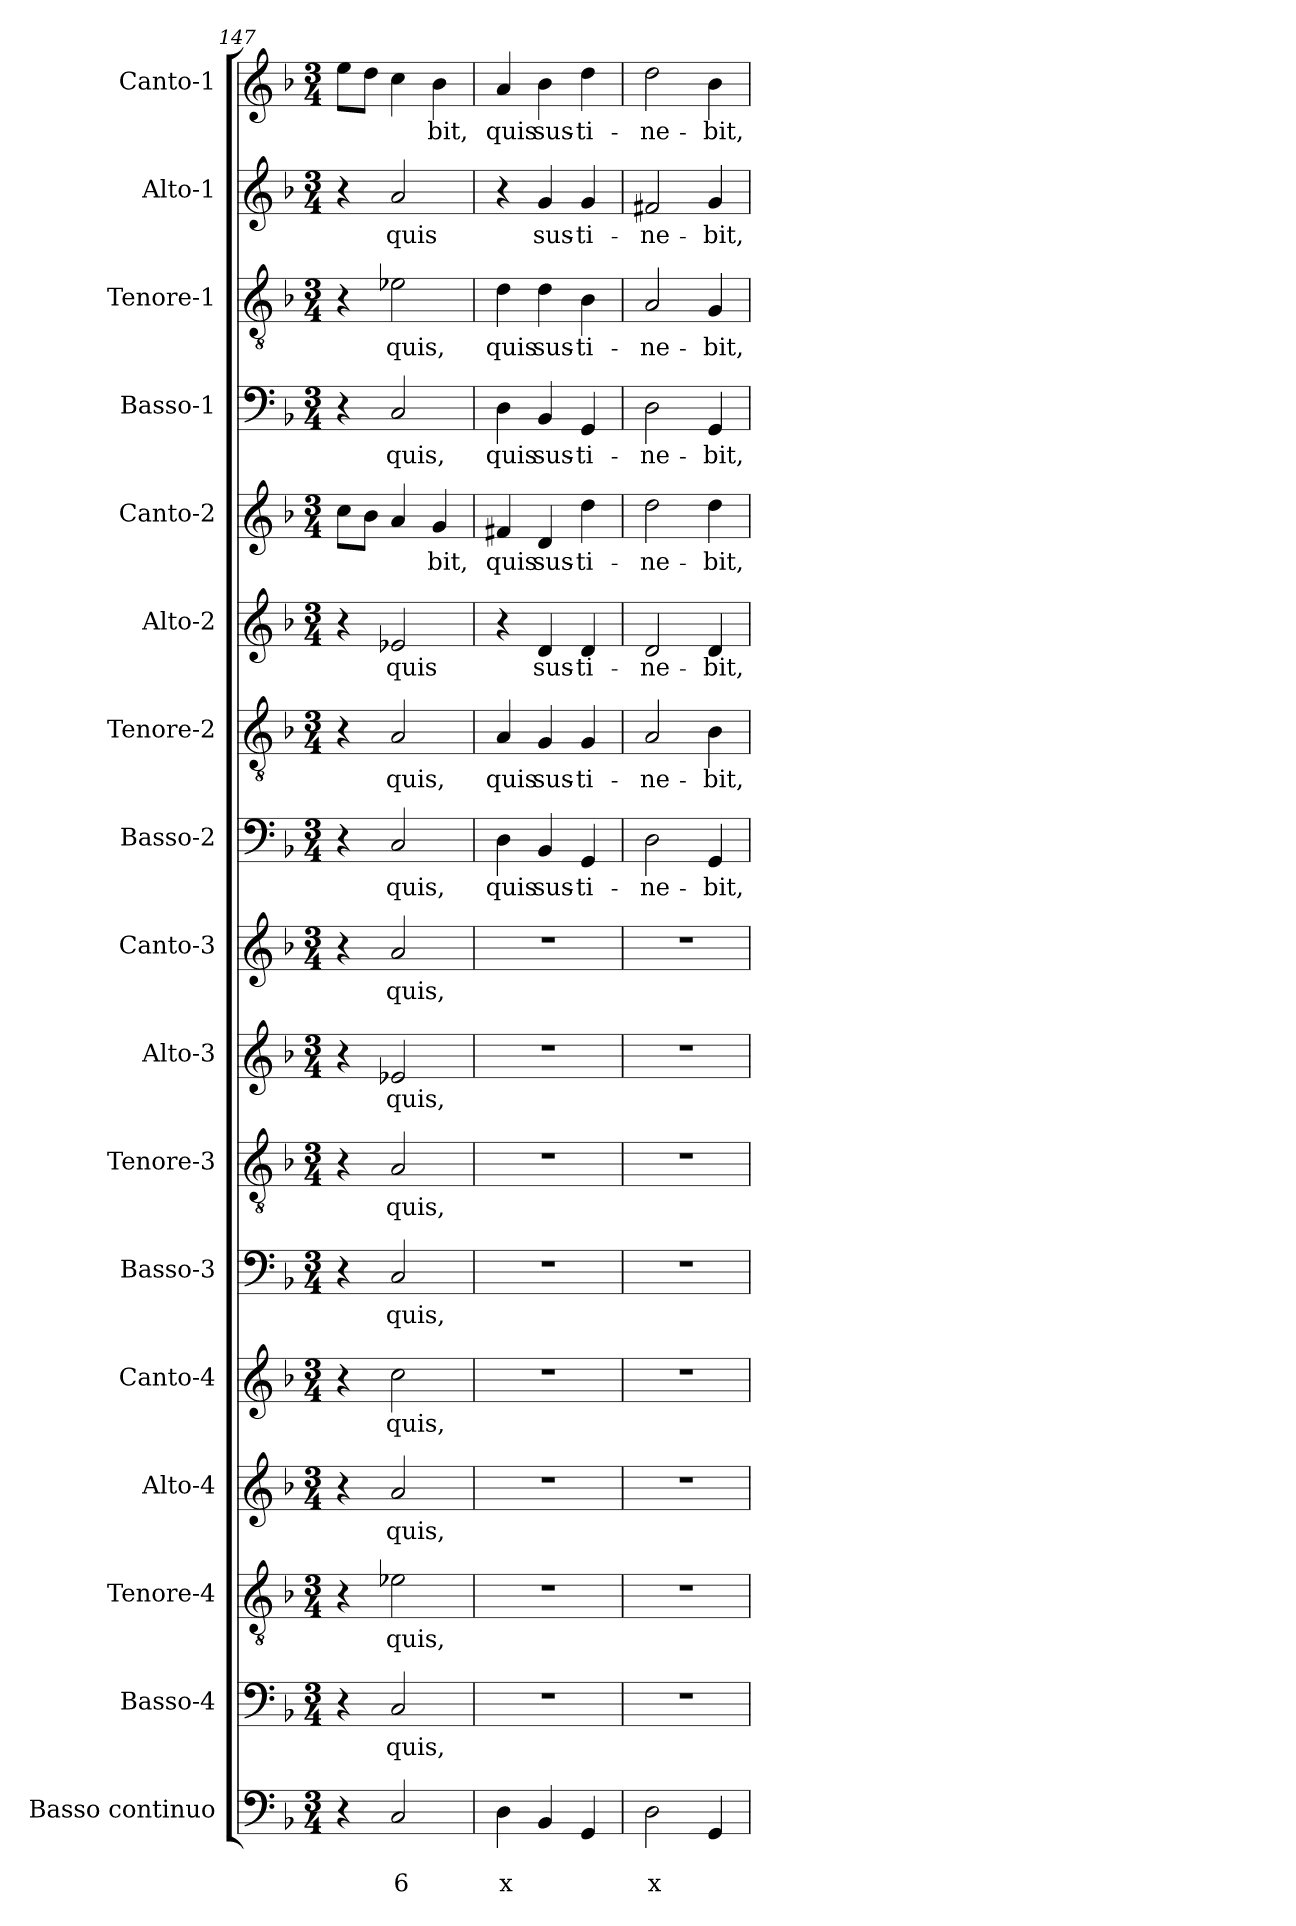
**kern	**text	**text	**kern	**text	**kern	**text	**kern	**text	**kern	**text	**kern	**text	**kern	**text	**kern	**text	**kern	**text	**kern	**text	**kern	**text	**kern	**text	**kern	**text	**kern	**text	**kern	**text	**kern	**text	**kern	**text
*part17	*part17	*part17	*part16	*part16	*part15	*part15	*part14	*part14	*part13	*part13	*part12	*part12	*part11	*part11	*part10	*part10	*part9	*part9	*part8	*part8	*part7	*part7	*part6	*part6	*part5	*part5	*part4	*part4	*part3	*part3	*part2	*part2	*part1	*part1
*staff17	*staff17	*staff17	*staff16	*staff16	*staff15	*staff15	*staff14	*staff14	*staff13	*staff13	*staff12	*staff12	*staff11	*staff11	*staff10	*staff10	*staff9	*staff9	*staff8	*staff8	*staff7	*staff7	*staff6	*staff6	*staff5	*staff5	*staff4	*staff4	*staff3	*staff3	*staff2	*staff2	*staff1	*staff1
*I"Basso continuo	*	*	*I"Basso-4	*	*I"Tenore-4	*	*I"Alto-4	*	*I"Canto-4	*	*I"Basso-3	*	*I"Tenore-3	*	*I"Alto-3	*	*I"Canto-3	*	*I"Basso-2	*	*I"Tenore-2	*	*I"Alto-2	*	*I"Canto-2	*	*I"Basso-1	*	*I"Tenore-1	*	*I"Alto-1	*	*I"Canto-1	*
*I'BC	*	*	*I'B4	*	*I'T4	*	*I'A4	*	*I'C4	*	*I'B3	*	*I'T3	*	*I'A3	*	*I'C3	*	*I'B2	*	*I'T2	*	*I'A2	*	*I'C2	*	*I'B1	*	*I'T1	*	*I'A1	*	*I'C1	*
*clefF4	*	*	*clefF4	*	*clefGv2	*	*clefG2	*	*clefG2	*	*clefF4	*	*clefGv2	*	*clefG2	*	*clefG2	*	*clefF4	*	*clefGv2	*	*clefG2	*	*clefG2	*	*clefF4	*	*clefGv2	*	*clefG2	*	*clefG2	*
*k[b-]	*	*	*k[b-]	*	*k[b-]	*	*k[b-]	*	*k[b-]	*	*k[b-]	*	*k[b-]	*	*k[b-]	*	*k[b-]	*	*k[b-]	*	*k[b-]	*	*k[b-]	*	*k[b-]	*	*k[b-]	*	*k[b-]	*	*k[b-]	*	*k[b-]	*
*F:	*	*	*F:	*	*F:	*	*F:	*	*F:	*	*F:	*	*F:	*	*F:	*	*F:	*	*F:	*	*F:	*	*F:	*	*F:	*	*F:	*	*F:	*	*F:	*	*F:	*
*M3/4	*	*	*M3/4	*	*M3/4	*	*M3/4	*	*M3/4	*	*M3/4	*	*M3/4	*	*M3/4	*	*M3/4	*	*M3/4	*	*M3/4	*	*M3/4	*	*M3/4	*	*M3/4	*	*M3/4	*	*M3/4	*	*M3/4	*
=147	=147	=147	=147	=147	=147	=147	=147	=147	=147	=147	=147	=147	=147	=147	=147	=147	=147	=147	=147	=147	=147	=147	=147	=147	=147	=147	=147	=147	=147	=147	=147	=147	=147	=147
4r	.	.	4r	.	4r	.	4r	.	4r	.	4r	.	4r	.	4r	.	4r	.	4r	.	4r	.	4r	.	8cc\L	.	4r	.	4r	.	4r	.	8ee\L	.
.	.	.	.	.	.	.	.	.	.	.	.	.	.	.	.	.	.	.	.	.	.	.	.	.	8b-\J	.	.	.	.	.	.	.	8dd\J	.
!	!	!LO:LY:b	!	!	!	!	!	!	!	!	!	!	!	!	!	!	!	!	!	!	!	!	!	!	!	!	!	!	!	!	!	!	!	!
!	!	!	!	!LO:LY:b	!	!	!	!	!	!	!	!	!	!	!	!	!	!	!	!	!	!	!	!	!	!	!	!	!	!	!	!	!	!
!	!	!	!	!	!	!LO:LY:b	!	!	!	!	!	!	!	!	!	!	!	!	!	!	!	!	!	!	!	!	!	!	!	!	!	!	!	!
!	!	!	!	!	!	!	!	!LO:LY:b	!	!	!	!	!	!	!	!	!	!	!	!	!	!	!	!	!	!	!	!	!	!	!	!	!	!
!	!	!	!	!	!	!	!	!	!	!LO:LY:b	!	!	!	!	!	!	!	!	!	!	!	!	!	!	!	!	!	!	!	!	!	!	!	!
!	!	!	!	!	!	!	!	!	!	!	!	!LO:LY:b	!	!	!	!	!	!	!	!	!	!	!	!	!	!	!	!	!	!	!	!	!	!
!	!	!	!	!	!	!	!	!	!	!	!	!	!	!LO:LY:b	!	!	!	!	!	!	!	!	!	!	!	!	!	!	!	!	!	!	!	!
!	!	!	!	!	!	!	!	!	!	!	!	!	!	!	!	!LO:LY:b	!	!	!	!	!	!	!	!	!	!	!	!	!	!	!	!	!	!
!	!	!	!	!	!	!	!	!	!	!	!	!	!	!	!	!	!	!LO:LY:b	!	!	!	!	!	!	!	!	!	!	!	!	!	!	!	!
!	!	!	!	!	!	!	!	!	!	!	!	!	!	!	!	!	!	!	!	!LO:LY:b	!	!	!	!	!	!	!	!	!	!	!	!	!	!
!	!	!	!	!	!	!	!	!	!	!	!	!	!	!	!	!	!	!	!	!	!	!LO:LY:b	!	!	!	!	!	!	!	!	!	!	!	!
!	!	!	!	!	!	!	!	!	!	!	!	!	!	!	!	!	!	!	!	!	!	!	!	!LO:LY:b	!	!	!	!	!	!	!	!	!	!
!	!	!	!	!	!	!	!	!	!	!	!	!	!	!	!	!	!	!	!	!	!	!	!	!	!	!	!	!LO:LY:b	!	!	!	!	!	!
!	!	!	!	!	!	!	!	!	!	!	!	!	!	!	!	!	!	!	!	!	!	!	!	!	!	!	!	!	!	!LO:LY:b	!	!	!	!
!	!	!	!	!	!	!	!	!	!	!	!	!	!	!	!	!	!	!	!	!	!	!	!	!	!	!	!	!	!	!	!	!LO:LY:b	!	!
2C/	.	6	2C/	quis,	2e-X\	quis,	2a/	quis,	2cc\	quis,	2C/	quis,	2A/	quis,	2e-X/	quis,	2a/	quis,	2C/	quis,	2A/	quis,	2e-X/	quis	4a/	.	2C/	quis,	2e-X\	quis,	2a/	quis	4cc\	.
!	!	!	!	!	!	!	!	!	!	!	!	!	!	!	!	!	!	!	!	!	!	!	!	!	!	!LO:LY:b	!	!	!	!	!	!	!	!
!	!	!	!	!	!	!	!	!	!	!	!	!	!	!	!	!	!	!	!	!	!	!	!	!	!	!	!	!	!	!	!	!	!	!LO:LY:b
.	.	.	.	.	.	.	.	.	.	.	.	.	.	.	.	.	.	.	.	.	.	.	.	.	4g/	-bit,	.	.	.	.	.	.	4b-\	-bit,
=148	=148	=148	=148	=148	=148	=148	=148	=148	=148	=148	=148	=148	=148	=148	=148	=148	=148	=148	=148	=148	=148	=148	=148	=148	=148	=148	=148	=148	=148	=148	=148	=148	=148	=148
!	!	!LO:LY:b	!	!	!	!	!	!	!	!	!	!	!	!	!	!	!	!	!	!	!	!	!	!	!	!	!	!	!	!	!	!	!	!
!	!	!	!	!	!	!	!	!	!	!	!	!	!	!	!	!	!	!	!	!LO:LY:b	!	!	!	!	!	!	!	!	!	!	!	!	!	!
!	!	!	!	!	!	!	!	!	!	!	!	!	!	!	!	!	!	!	!	!	!	!LO:LY:b	!	!	!	!	!	!	!	!	!	!	!	!
!	!	!	!	!	!	!	!	!	!	!	!	!	!	!	!	!	!	!	!	!	!	!	!	!	!	!LO:LY:b	!	!	!	!	!	!	!	!
!	!	!	!	!	!	!	!	!	!	!	!	!	!	!	!	!	!	!	!	!	!	!	!	!	!	!	!	!LO:LY:b	!	!	!	!	!	!
!	!	!	!	!	!	!	!	!	!	!	!	!	!	!	!	!	!	!	!	!	!	!	!	!	!	!	!	!	!	!LO:LY:b	!	!	!	!
!	!	!	!	!	!	!	!	!	!	!	!	!	!	!	!	!	!	!	!	!	!	!	!	!	!	!	!	!	!	!	!	!	!	!LO:LY:b
4D\	.	x	2.r	.	2.r	.	2.r	.	2.r	.	2.r	.	2.r	.	2.r	.	2.r	.	4D\	quis	4A/	quis	4r	.	4f#X/	quis	4D\	quis	4d\	quis	4r	.	4a/	quis
!	!	!	!	!	!	!	!	!	!	!	!	!	!	!	!	!	!	!	!	!LO:LY:b	!	!	!	!	!	!	!	!	!	!	!	!	!	!
!	!	!	!	!	!	!	!	!	!	!	!	!	!	!	!	!	!	!	!	!	!	!LO:LY:b	!	!	!	!	!	!	!	!	!	!	!	!
!	!	!	!	!	!	!	!	!	!	!	!	!	!	!	!	!	!	!	!	!	!	!	!	!LO:LY:b	!	!	!	!	!	!	!	!	!	!
!	!	!	!	!	!	!	!	!	!	!	!	!	!	!	!	!	!	!	!	!	!	!	!	!	!	!LO:LY:b	!	!	!	!	!	!	!	!
!	!	!	!	!	!	!	!	!	!	!	!	!	!	!	!	!	!	!	!	!	!	!	!	!	!	!	!	!LO:LY:b	!	!	!	!	!	!
!	!	!	!	!	!	!	!	!	!	!	!	!	!	!	!	!	!	!	!	!	!	!	!	!	!	!	!	!	!	!LO:LY:b	!	!	!	!
!	!	!	!	!	!	!	!	!	!	!	!	!	!	!	!	!	!	!	!	!	!	!	!	!	!	!	!	!	!	!	!	!LO:LY:b	!	!
!	!	!	!	!	!	!	!	!	!	!	!	!	!	!	!	!	!	!	!	!	!	!	!	!	!	!	!	!	!	!	!	!	!	!LO:LY:b
4BB-/	.	.	.	.	.	.	.	.	.	.	.	.	.	.	.	.	.	.	4BB-/	sus-	4G/	sus-	4d/	sus-	4d/	sus-	4BB-/	sus-	4d\	sus-	4g/	sus-	4b-\	sus-
!	!	!	!	!	!	!	!	!	!	!	!	!	!	!	!	!	!	!	!	!LO:LY:b	!	!	!	!	!	!	!	!	!	!	!	!	!	!
!	!	!	!	!	!	!	!	!	!	!	!	!	!	!	!	!	!	!	!	!	!	!LO:LY:b	!	!	!	!	!	!	!	!	!	!	!	!
!	!	!	!	!	!	!	!	!	!	!	!	!	!	!	!	!	!	!	!	!	!	!	!	!LO:LY:b	!	!	!	!	!	!	!	!	!	!
!	!	!	!	!	!	!	!	!	!	!	!	!	!	!	!	!	!	!	!	!	!	!	!	!	!	!LO:LY:b	!	!	!	!	!	!	!	!
!	!	!	!	!	!	!	!	!	!	!	!	!	!	!	!	!	!	!	!	!	!	!	!	!	!	!	!	!LO:LY:b	!	!	!	!	!	!
!	!	!	!	!	!	!	!	!	!	!	!	!	!	!	!	!	!	!	!	!	!	!	!	!	!	!	!	!	!	!LO:LY:b	!	!	!	!
!	!	!	!	!	!	!	!	!	!	!	!	!	!	!	!	!	!	!	!	!	!	!	!	!	!	!	!	!	!	!	!	!LO:LY:b	!	!
!	!	!	!	!	!	!	!	!	!	!	!	!	!	!	!	!	!	!	!	!	!	!	!	!	!	!	!	!	!	!	!	!	!	!LO:LY:b
4GG/	.	.	.	.	.	.	.	.	.	.	.	.	.	.	.	.	.	.	4GG/	-ti-	4G/	-ti-	4d/	-ti-	4dd\	-ti-	4GG/	-ti-	4B-\	-ti-	4g/	-ti-	4dd\	-ti-
=149	=149	=149	=149	=149	=149	=149	=149	=149	=149	=149	=149	=149	=149	=149	=149	=149	=149	=149	=149	=149	=149	=149	=149	=149	=149	=149	=149	=149	=149	=149	=149	=149	=149	=149
!	!	!LO:LY:b	!	!	!	!	!	!	!	!	!	!	!	!	!	!	!	!	!	!	!	!	!	!	!	!	!	!	!	!	!	!	!	!
!	!	!	!	!	!	!	!	!	!	!	!	!	!	!	!	!	!	!	!	!LO:LY:b	!	!	!	!	!	!	!	!	!	!	!	!	!	!
!	!	!	!	!	!	!	!	!	!	!	!	!	!	!	!	!	!	!	!	!	!	!LO:LY:b	!	!	!	!	!	!	!	!	!	!	!	!
!	!	!	!	!	!	!	!	!	!	!	!	!	!	!	!	!	!	!	!	!	!	!	!	!LO:LY:b	!	!	!	!	!	!	!	!	!	!
!	!	!	!	!	!	!	!	!	!	!	!	!	!	!	!	!	!	!	!	!	!	!	!	!	!	!LO:LY:b	!	!	!	!	!	!	!	!
!	!	!	!	!	!	!	!	!	!	!	!	!	!	!	!	!	!	!	!	!	!	!	!	!	!	!	!	!LO:LY:b	!	!	!	!	!	!
!	!	!	!	!	!	!	!	!	!	!	!	!	!	!	!	!	!	!	!	!	!	!	!	!	!	!	!	!	!	!LO:LY:b	!	!	!	!
!	!	!	!	!	!	!	!	!	!	!	!	!	!	!	!	!	!	!	!	!	!	!	!	!	!	!	!	!	!	!	!	!LO:LY:b	!	!
!	!	!	!	!	!	!	!	!	!	!	!	!	!	!	!	!	!	!	!	!	!	!	!	!	!	!	!	!	!	!	!	!	!	!LO:LY:b
2D\	.	x	2.r	.	2.r	.	2.r	.	2.r	.	2.r	.	2.r	.	2.r	.	2.r	.	2D\	-ne-	2A/	-ne-	2d/	-ne-	2dd\	-ne-	2D\	-ne-	2A/	-ne-	2f#X/	-ne-	2dd\	-ne-
!	!	!	!	!	!	!	!	!	!	!	!	!	!	!	!	!	!	!	!	!LO:LY:b	!	!	!	!	!	!	!	!	!	!	!	!	!	!
!	!	!	!	!	!	!	!	!	!	!	!	!	!	!	!	!	!	!	!	!	!	!LO:LY:b	!	!	!	!	!	!	!	!	!	!	!	!
!	!	!	!	!	!	!	!	!	!	!	!	!	!	!	!	!	!	!	!	!	!	!	!	!LO:LY:b	!	!	!	!	!	!	!	!	!	!
!	!	!	!	!	!	!	!	!	!	!	!	!	!	!	!	!	!	!	!	!	!	!	!	!	!	!LO:LY:b	!	!	!	!	!	!	!	!
!	!	!	!	!	!	!	!	!	!	!	!	!	!	!	!	!	!	!	!	!	!	!	!	!	!	!	!	!LO:LY:b	!	!	!	!	!	!
!	!	!	!	!	!	!	!	!	!	!	!	!	!	!	!	!	!	!	!	!	!	!	!	!	!	!	!	!	!	!LO:LY:b	!	!	!	!
!	!	!	!	!	!	!	!	!	!	!	!	!	!	!	!	!	!	!	!	!	!	!	!	!	!	!	!	!	!	!	!	!LO:LY:b	!	!
!	!	!	!	!	!	!	!	!	!	!	!	!	!	!	!	!	!	!	!	!	!	!	!	!	!	!	!	!	!	!	!	!	!	!LO:LY:b
4GG/	.	.	.	.	.	.	.	.	.	.	.	.	.	.	.	.	.	.	4GG/	-bit,	4B-\	-bit,	4d/	-bit,	4dd\	-bit,	4GG/	-bit,	4G/	-bit,	4g/	-bit,	4b-\	-bit,
=	=	=	=	=	=	=	=	=	=	=	=	=	=	=	=	=	=	=	=	=	=	=	=	=	=	=	=	=	=	=	=	=	=	=
*-	*-	*-	*-	*-	*-	*-	*-	*-	*-	*-	*-	*-	*-	*-	*-	*-	*-	*-	*-	*-	*-	*-	*-	*-	*-	*-	*-	*-	*-	*-	*-	*-	*-	*-
